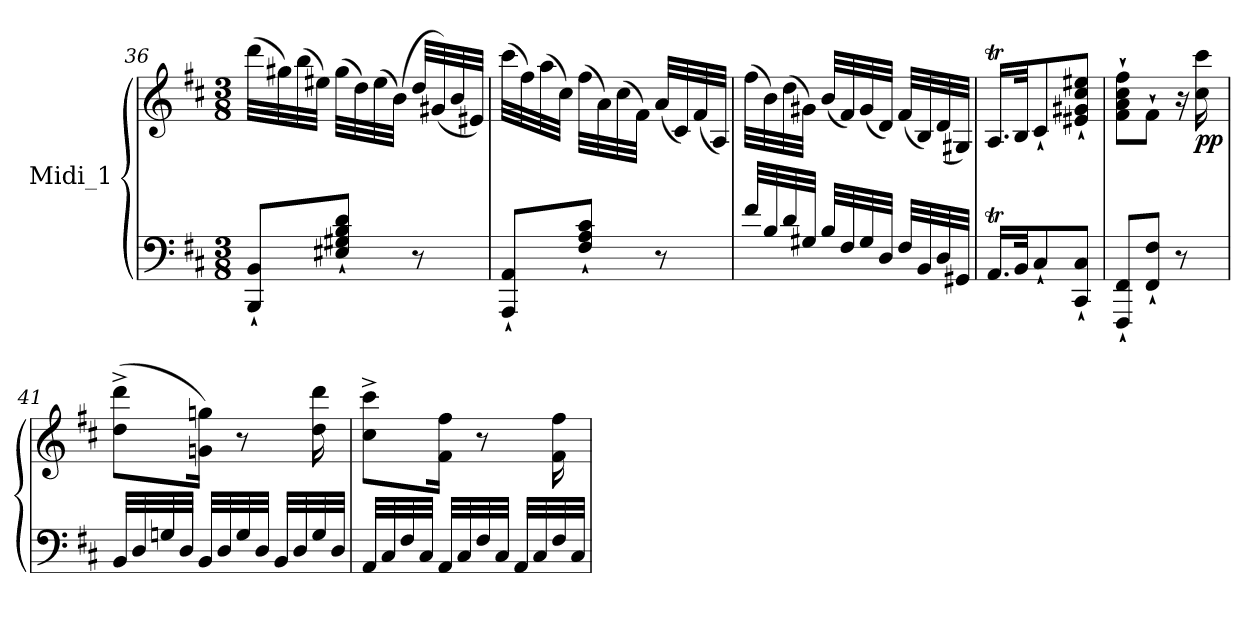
**kern	**kern	**dynam
*part1	*part1	*part1
*staff2	*staff1	*staff1/2
*I"Midi_1	*	*
*clefF4	*clefG2	*
*k[f#c#]	*k[f#c#]	*
*D:	*D:	*
*M3/8	*M3/8	*
=36	=36	=36
8BBB/` 8BB/`L	(>32ddd\LLL	.
.	32gg#X\)	.
.	(>32bb\	.
.	32ee#X\JJJ)	.
8E#X/` 8G#X/` 8B/` 8d/`J	(>32gg#\LLL	.
.	32dd\)	.
.	(>32ee#\	.
.	(>32b\JJJ)	.
8r	32dd/LLL	.
.	(<32g#X/)	.
.	32b/	.
.	32e#X/JJJ)	.
=37	=37	=37
*	*MM75	*
8AAA/` 8AA/`L	(>32ccc#\LLL	.
.	32ff#\)	.
.	(>32aa\	.
.	32cc#\JJJ)	.
8F#/` 8A/` 8c#/`J	(>32ff#\LLL	.
.	32a\)	.
.	(>32cc#\	.
.	32f#\JJJ)	.
8r	(<32a/LLL	.
.	32c#/)	.
.	(<32f#/	.
.	32A/JJJ)	.
!!LO:PB:g=z
=38	=38	=38
32f#/LLL	(>32ff#\LLL	.
32B/	32b\)	.
32d/	(>32dd\	.
32G#X/JJJ	32g#X\JJJ)	.
32B/LLL	(<32b/LLL	.
32F#/	32f#/)	.
32G#/	(<32g#/	.
32D/JJJ	32d/JJJ)	.
32F#/LLL	(<32f#/LLL	.
32BB/	32B/)	.
32D/	(<32d/	.
32GG#X/JJJ	32G#X/JJJ)	.
=39	=39	=39
16.AAT/LL	16.AT/LL	.
32BB/JK	32B/JK	.
8C#`/	8c#`/	.
8CC#/` 8C#/`J	8e#X/` 8g#X/` 8cc#/` 8ee#X/`J	.
=40	=40	=40
8FFF#/` 8FF#/`L	8f#\` 8a\` 8cc#\` 8ff#\`L	.
8FF#/` 8F#/`J	8f#`\J	.
8r	16r	.
!	!	!LO:DY:b
.	16cc#\ 16ccc#\	pp
=41	=41	=41
*	*MM75	*
32BB/LLL	(>8dd\^ 8ddd\^L	.
32D/	.	.
32Gni/	.	.
32D/JJJ	.	.
32BB/LLL	16gni\ 16ggni\Jk)	.
32D/	.	.
32G/	8r	.
32D/JJJ	.	.
32BB/LLL	.	.
32D/	.	.
32G/	16dd\ 16ddd\	.
32D/JJJ	.	.
!!LO:LB:g=z
=42	=42	=42
32AA/LLL	8cc#\^ 8ccc#\^L	.
32C#/	.	.
32F#/	.	.
32C#/JJJ	.	.
32AA/LLL	16f#\ 16ff#\Jk	.
32C#/	.	.
32F#/	8r	.
32C#/JJJ	.	.
32AA/LLL	.	.
32C#/	.	.
32F#/	16f#\ 16ff#\	.
32C#/JJJ	.	.
=	=	=
*-	*-	*-
